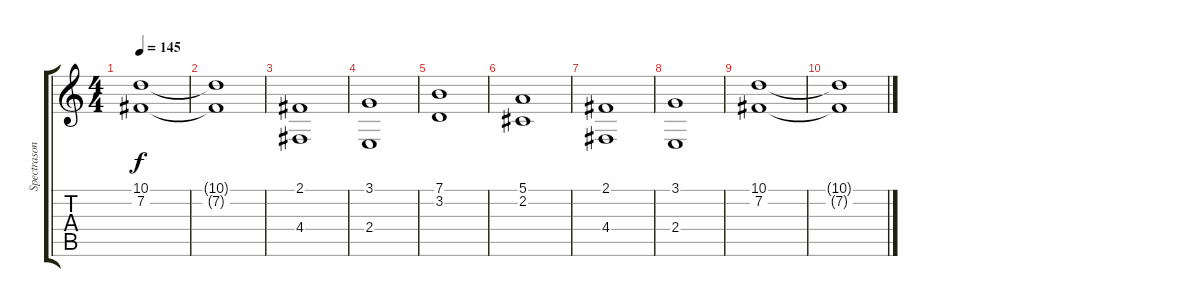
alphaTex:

\track ("Spectrasonics Omnisphere" "Spectrason") {instrument choiraahs}
\staff {score tabs}
\tuning (E4 B3 G3 D3 A2 E2) {hide}
\ts (4 4)
\tempo 145
\clef g2
\ks c
(10.1 7.2).1{dy f} |
(10.1{t} 7.2{t}).1 |
(2.1 4.4).1 |
(3.1 2.4).1 |
(7.1 3.2).1 |
(5.1 2.2).1 |
(2.1 4.4).1 |
(3.1 2.4).1 |
(10.1 7.2).1 |
(10.1{t} 7.2{t}).1
